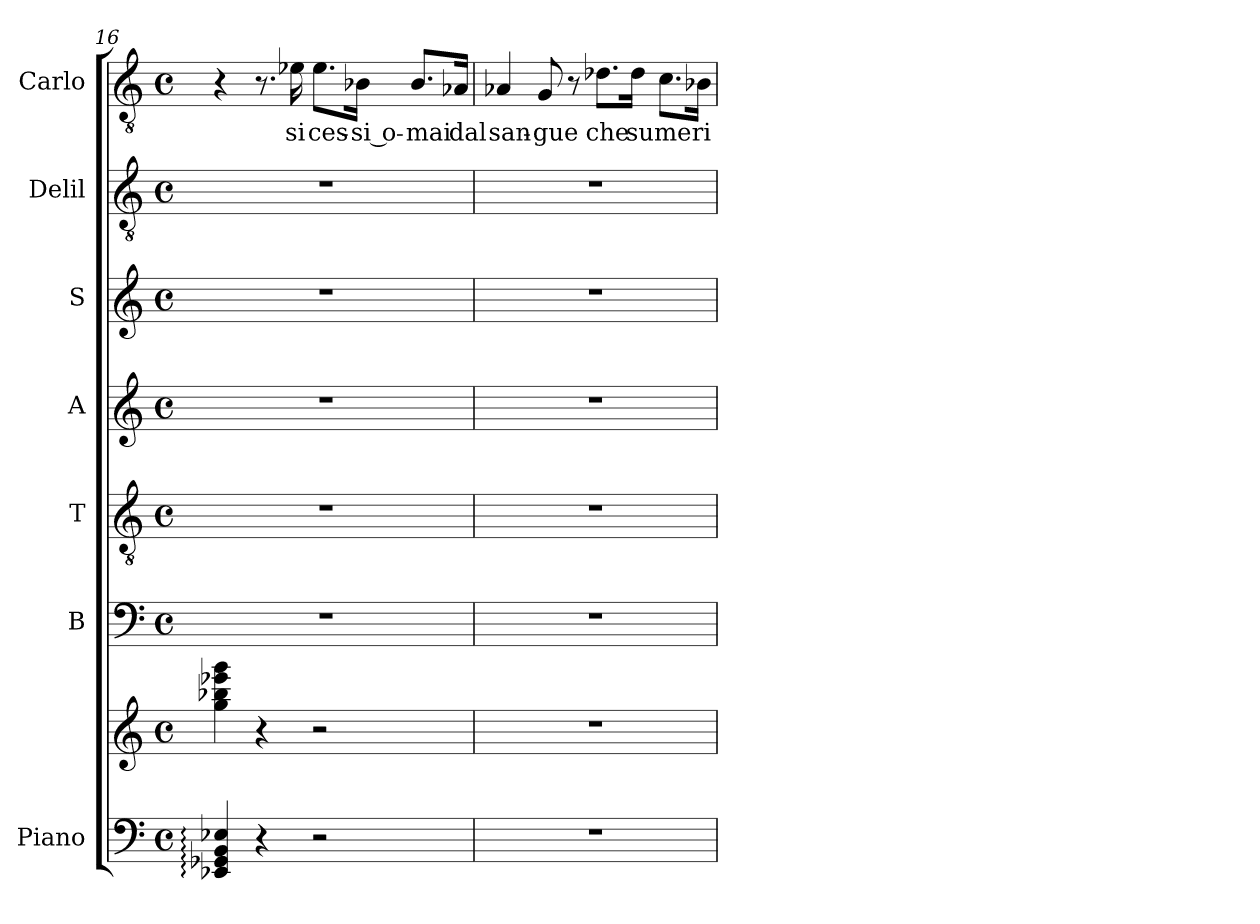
**kern	**kern	**kern	**kern	**kern	**kern	**kern	**kern	**text
*part7	*part7	*part6	*part5	*part4	*part3	*part2	*part1	*part1
*staff8	*staff7	*staff6	*staff5	*staff4	*staff3	*staff2	*staff1	*staff1
*I"Piano	*	*I"B	*I"T	*I"A	*I"S	*I"Delil	*I"Carlo	*
*I'Pno	*	*I'B	*I'T	*I'A	*I'S	*	*	*
*clefF4	*clefG2	*clefF4	*clefGv2	*clefG2	*clefG2	*clefGv2	*clefGv2	*
*k[]	*k[]	*k[]	*k[]	*k[]	*k[]	*k[]	*k[]	*
*M4/4	*M4/4	*M4/4	*M4/4	*M4/4	*M4/4	*M4/4	*M4/4	*
*met(c)	*met(c)	*met(c)	*met(c)	*met(c)	*met(c)	*met(c)	*met(c)	*
=16	=16	=16	=16	=16	=16	=16	=16	=16
4EE-X/: 4GG-X/: 4BB/: 4E-X/:	4gg\ 4bb-X\ 4eee-X\ 4ggg\	1r	1r	1r	1r	1r	4r	.
4r	4r	.	.	.	.	.	8.r	.
.	.	.	.	.	.	.	16e-X\	si
2r	2r	.	.	.	.	.	8.e-\L	ces-
.	.	.	.	.	.	.	16B-X\Jk	-si o-
.	.	.	.	.	.	.	8.B-/L	-mai
.	.	.	.	.	.	.	16A-X/Jk	dal
=17	=17	=17	=17	=17	=17	=17	=17	=17
1r	1r	1r	1r	1r	1r	1r	4A-X/	san-
.	.	.	.	.	.	.	8G/	-gue
.	.	.	.	.	.	.	8r	.
.	.	.	.	.	.	.	8.d-X\L	che
.	.	.	.	.	.	.	16d-\Jk	su
.	.	.	.	.	.	.	8.c\L	me
.	.	.	.	.	.	.	16B-X\Jk	ri-
=	=	=	=	=	=	=	=	=
*-	*-	*-	*-	*-	*-	*-	*-	*-
